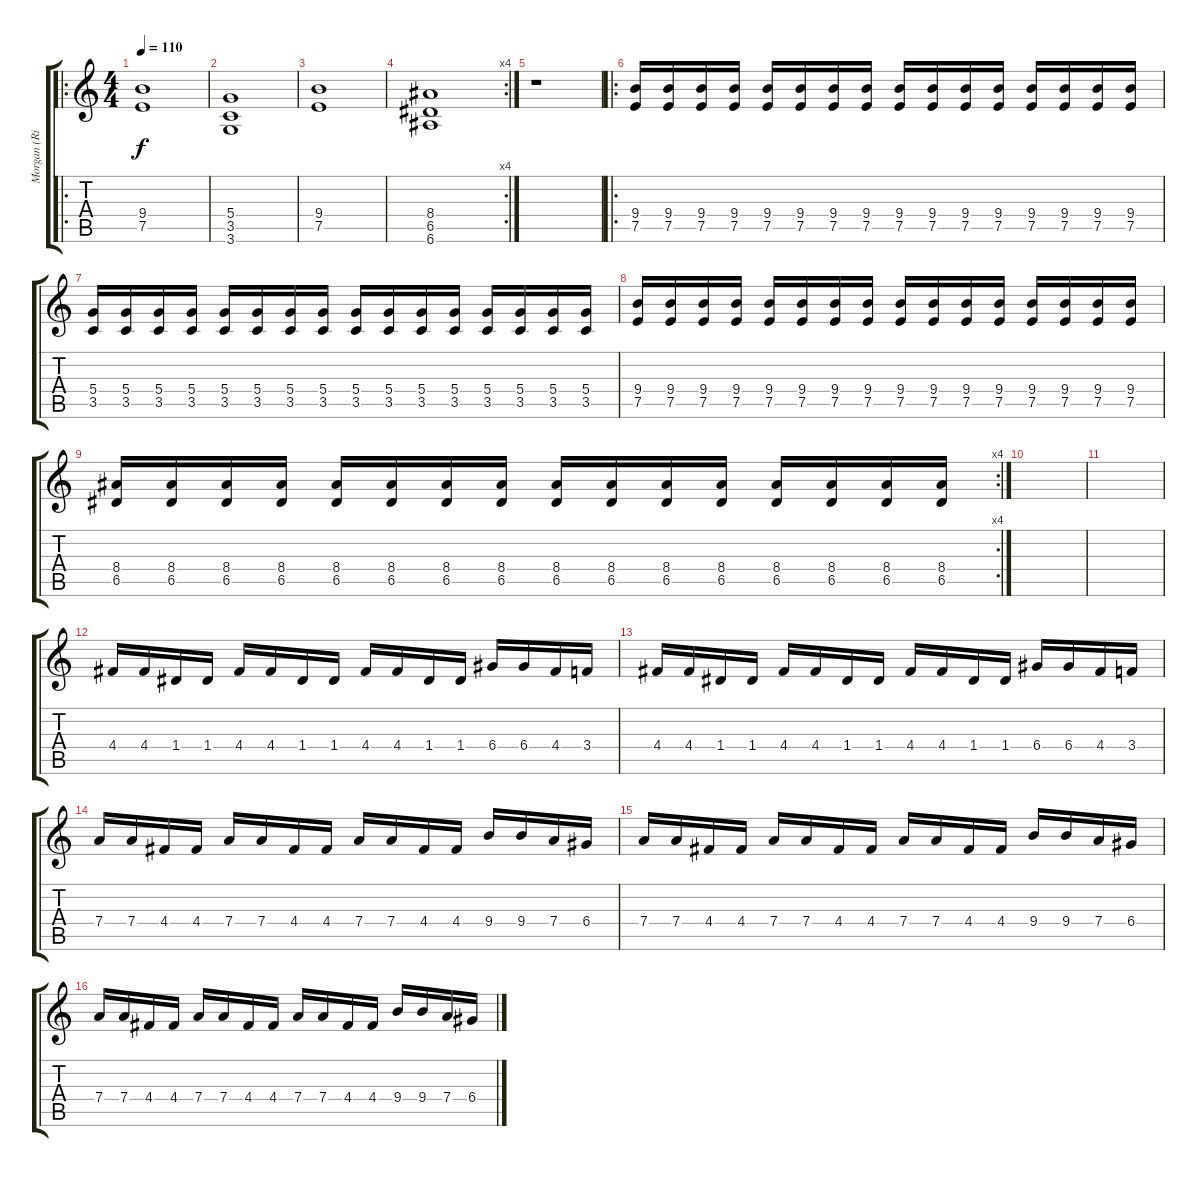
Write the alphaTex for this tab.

\track ("Morgan (Ritmo)" "Morgan (Ri") {instrument distortionguitar}
\staff {score tabs}
\tuning (E4 B3 G3 D3 A2 E2) {hide}
\ro
\ts (4 4)
\tempo 110
\clef g2
\ks c
(9.4 7.5).1{dy f instrument distortionguitar} |
(5.4 3.5 3.6).1 |
(9.4 7.5).1 |
\rc 4
(8.4 6.5 6.6).1 |
r.1 |
\ro
(9.4 7.5).16 (9.4 7.5).16 (9.4 7.5).16 (9.4 7.5).16 (9.4 7.5).16 (9.4 7.5).16 (9.4 7.5).16 (9.4 7.5).16 (9.4 7.5).16 (9.4 7.5).16 (9.4 7.5).16 (9.4 7.5).16 (9.4 7.5).16 (9.4 7.5).16 (9.4 7.5).16 (9.4 7.5).16 |
(5.4 3.5).16 (5.4 3.5).16 (5.4 3.5).16 (5.4 3.5).16 (5.4 3.5).16 (5.4 3.5).16 (5.4 3.5).16 (5.4 3.5).16 (5.4 3.5).16 (5.4 3.5).16 (5.4 3.5).16 (5.4 3.5).16 (5.4 3.5).16 (5.4 3.5).16 (5.4 3.5).16 (5.4 3.5).16 |
(9.4 7.5).16 (9.4 7.5).16 (9.4 7.5).16 (9.4 7.5).16 (9.4 7.5).16 (9.4 7.5).16 (9.4 7.5).16 (9.4 7.5).16 (9.4 7.5).16 (9.4 7.5).16 (9.4 7.5).16 (9.4 7.5).16 (9.4 7.5).16 (9.4 7.5).16 (9.4 7.5).16 (9.4 7.5).16 |
\rc 4
(8.4 6.5).16 (8.4 6.5).16 (8.4 6.5).16 (8.4 6.5).16 (8.4 6.5).16 (8.4 6.5).16 (8.4 6.5).16 (8.4 6.5).16 (8.4 6.5).16 (8.4 6.5).16 (8.4 6.5).16 (8.4 6.5).16 (8.4 6.5).16 (8.4 6.5).16 (8.4 6.5).16 (8.4 6.5).16 |
|
|
4.4.16 4.4.16 1.4.16 1.4.16 4.4.16 4.4.16 1.4.16 1.4.16 4.4.16 4.4.16 1.4.16 1.4.16 6.4.16 6.4.16 4.4.16 3.4.16 |
4.4.16 4.4.16 1.4.16 1.4.16 4.4.16 4.4.16 1.4.16 1.4.16 4.4.16 4.4.16 1.4.16 1.4.16 6.4.16 6.4.16 4.4.16 3.4.16 |
7.4.16 7.4.16 4.4.16 4.4.16 7.4.16 7.4.16 4.4.16 4.4.16 7.4.16 7.4.16 4.4.16 4.4.16 9.4.16 9.4.16 7.4.16 6.4.16 |
7.4.16 7.4.16 4.4.16 4.4.16 7.4.16 7.4.16 4.4.16 4.4.16 7.4.16 7.4.16 4.4.16 4.4.16 9.4.16 9.4.16 7.4.16 6.4.16 |
7.4.16 7.4.16 4.4.16 4.4.16 7.4.16 7.4.16 4.4.16 4.4.16 7.4.16 7.4.16 4.4.16 4.4.16 9.4.16 9.4.16 7.4.16 6.4.16
